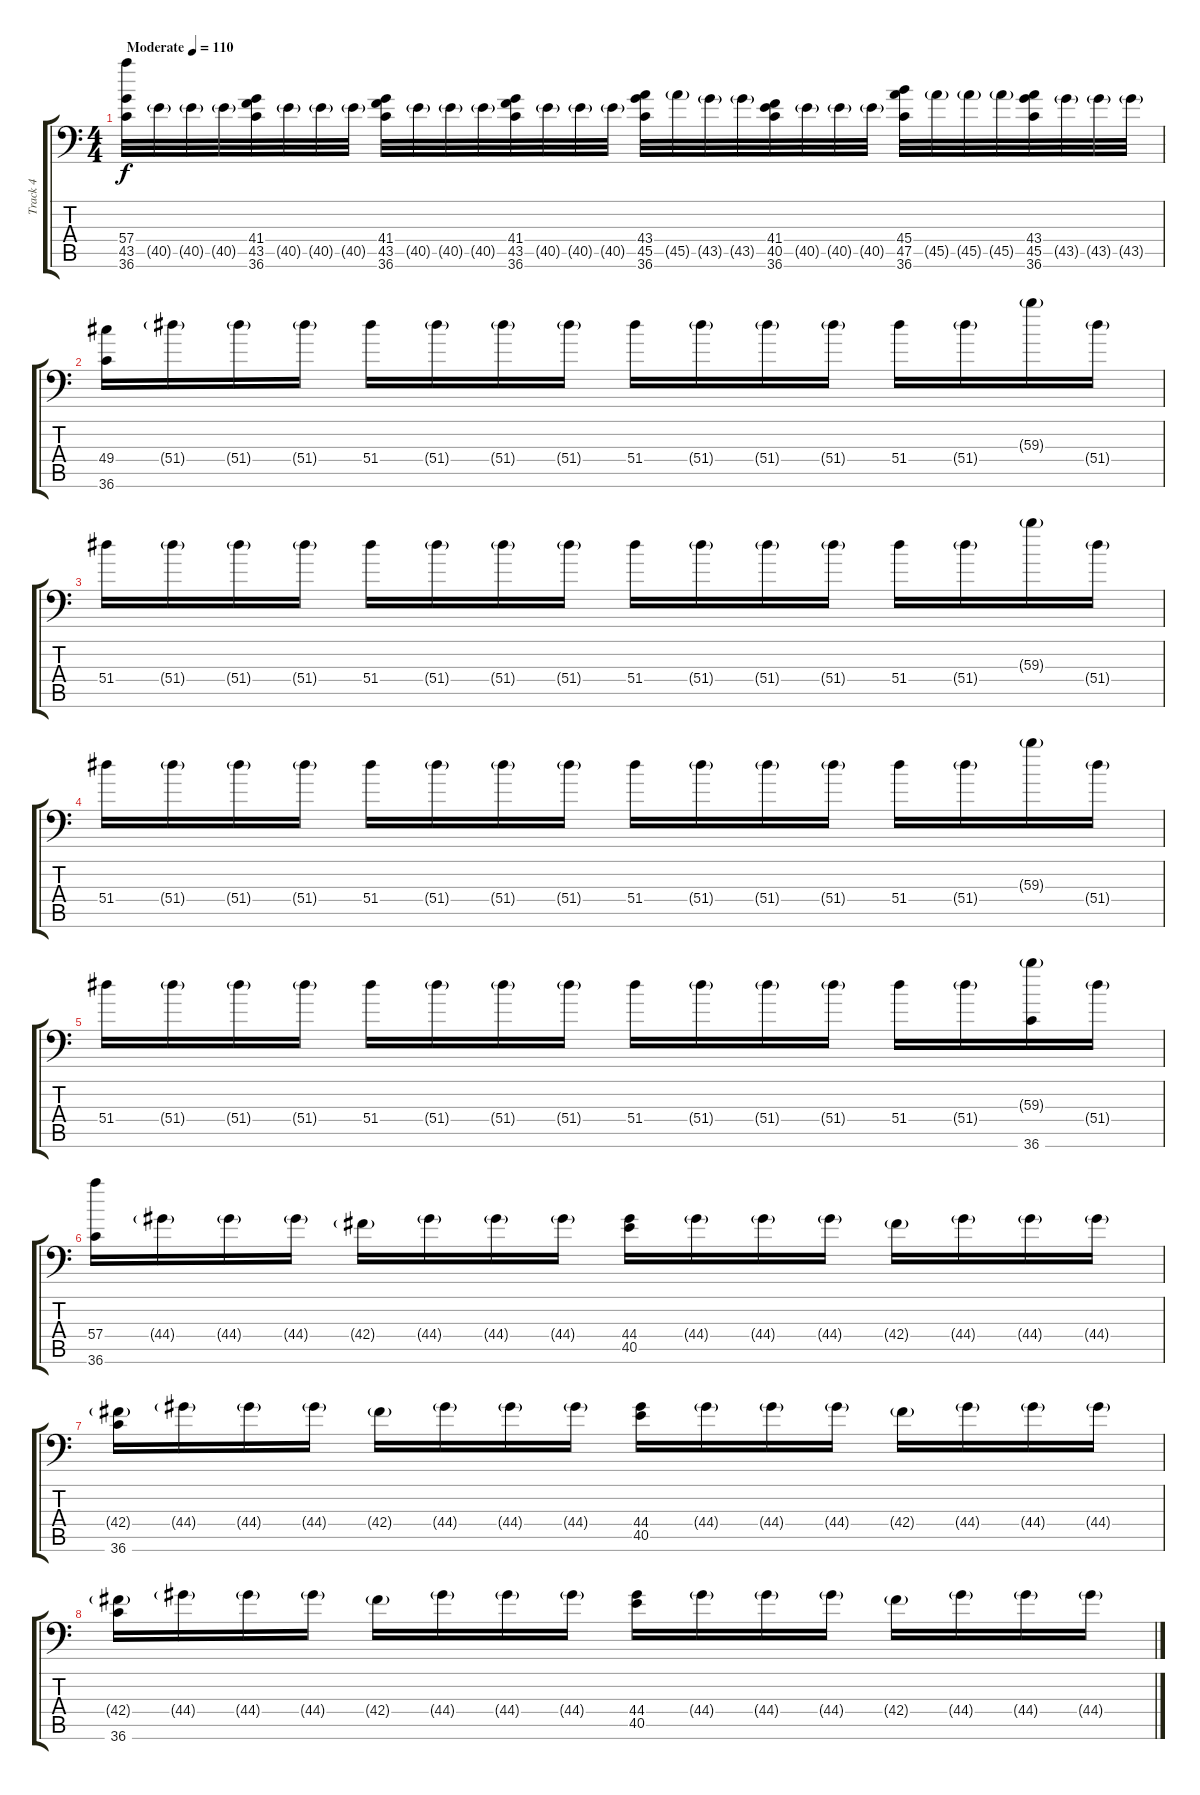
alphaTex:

\track ("Track 4" "Track 4") {instrument acousticgrandpiano}
\staff {score tabs}
\tuning (C-1 C-1 C-1 C-1 C-1 C-1) {hide}
\ts (4 4)
\tempo (110 "Moderate")
\clef f4
\ks c
(57.4 43.5 36.6).32{dy f instrument acousticgrandpiano} 40.5{g}.32 40.5{g}.32 40.5{g}.32 (41.4 43.5 36.6).32 40.5{g}.32 40.5{g}.32 40.5{g}.32 (41.4 43.5 36.6).32 40.5{g}.32 40.5{g}.32 40.5{g}.32 (41.4 43.5 36.6).32 40.5{g}.32 40.5{g}.32 40.5{g}.32 (43.4 45.5 36.6).32 45.5{g}.32 43.5{g}.32 43.5{g}.32 (41.4 40.5 36.6).32 40.5{g}.32 40.5{g}.32 40.5{g}.32 (45.4 47.5 36.6).32 45.5{g}.32 45.5{g}.32 45.5{g}.32 (43.4 45.5 36.6).32 43.5{g}.32 43.5{g}.32 43.5{g}.32 |
(49.4 36.6).16 51.4{g}.16 51.4{g}.16 51.4{g}.16 51.4.16 51.4{g}.16 51.4{g}.16 51.4{g}.16 51.4.16 51.4{g}.16 51.4{g}.16 51.4{g}.16 51.4.16 51.4{g}.16 59.3{g}.16 51.4{g}.16 |
51.4.16 51.4{g}.16 51.4{g}.16 51.4{g}.16 51.4.16 51.4{g}.16 51.4{g}.16 51.4{g}.16 51.4.16 51.4{g}.16 51.4{g}.16 51.4{g}.16 51.4.16 51.4{g}.16 59.3{g}.16 51.4{g}.16 |
51.4.16 51.4{g}.16 51.4{g}.16 51.4{g}.16 51.4.16 51.4{g}.16 51.4{g}.16 51.4{g}.16 51.4.16 51.4{g}.16 51.4{g}.16 51.4{g}.16 51.4.16 51.4{g}.16 59.3{g}.16 51.4{g}.16 |
51.4.16 51.4{g}.16 51.4{g}.16 51.4{g}.16 51.4.16 51.4{g}.16 51.4{g}.16 51.4{g}.16 51.4.16 51.4{g}.16 51.4{g}.16 51.4{g}.16 51.4.16 51.4{g}.16 (59.3{g} 36.6).16 51.4{g}.16 |
(57.4 36.6).16 44.4{g}.16 44.4{g}.16 44.4{g}.16 42.4{g}.16 44.4{g}.16 44.4{g}.16 44.4{g}.16 (44.4 40.5).16 44.4{g}.16 44.4{g}.16 44.4{g}.16 42.4{g}.16 44.4{g}.16 44.4{g}.16 44.4{g}.16 |
(42.4{g} 36.6).16 44.4{g}.16 44.4{g}.16 44.4{g}.16 42.4{g}.16 44.4{g}.16 44.4{g}.16 44.4{g}.16 (44.4 40.5).16 44.4{g}.16 44.4{g}.16 44.4{g}.16 42.4{g}.16 44.4{g}.16 44.4{g}.16 44.4{g}.16 |
(42.4{g} 36.6).16 44.4{g}.16 44.4{g}.16 44.4{g}.16 42.4{g}.16 44.4{g}.16 44.4{g}.16 44.4{g}.16 (44.4 40.5).16 44.4{g}.16 44.4{g}.16 44.4{g}.16 42.4{g}.16 44.4{g}.16 44.4{g}.16 44.4{g}.16
